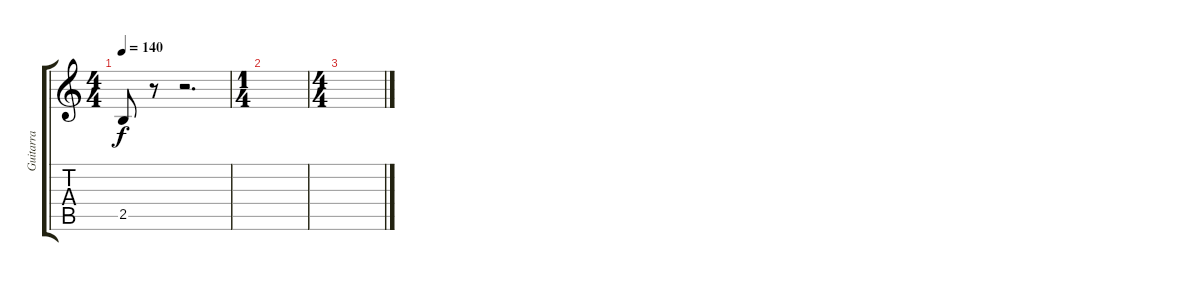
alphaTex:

\track ("Guitarra" "Guitarra") {instrument distortionguitar}
\staff {score tabs}
\tuning (E4 B3 G3 D3 A2 E2) {hide}
\ts (4 4)
\tempo 140
\clef g2
\ks c
2.5.8{dy f} r.8 r.2{d} |
\ts (1 4)
|
\ts (4 4)
